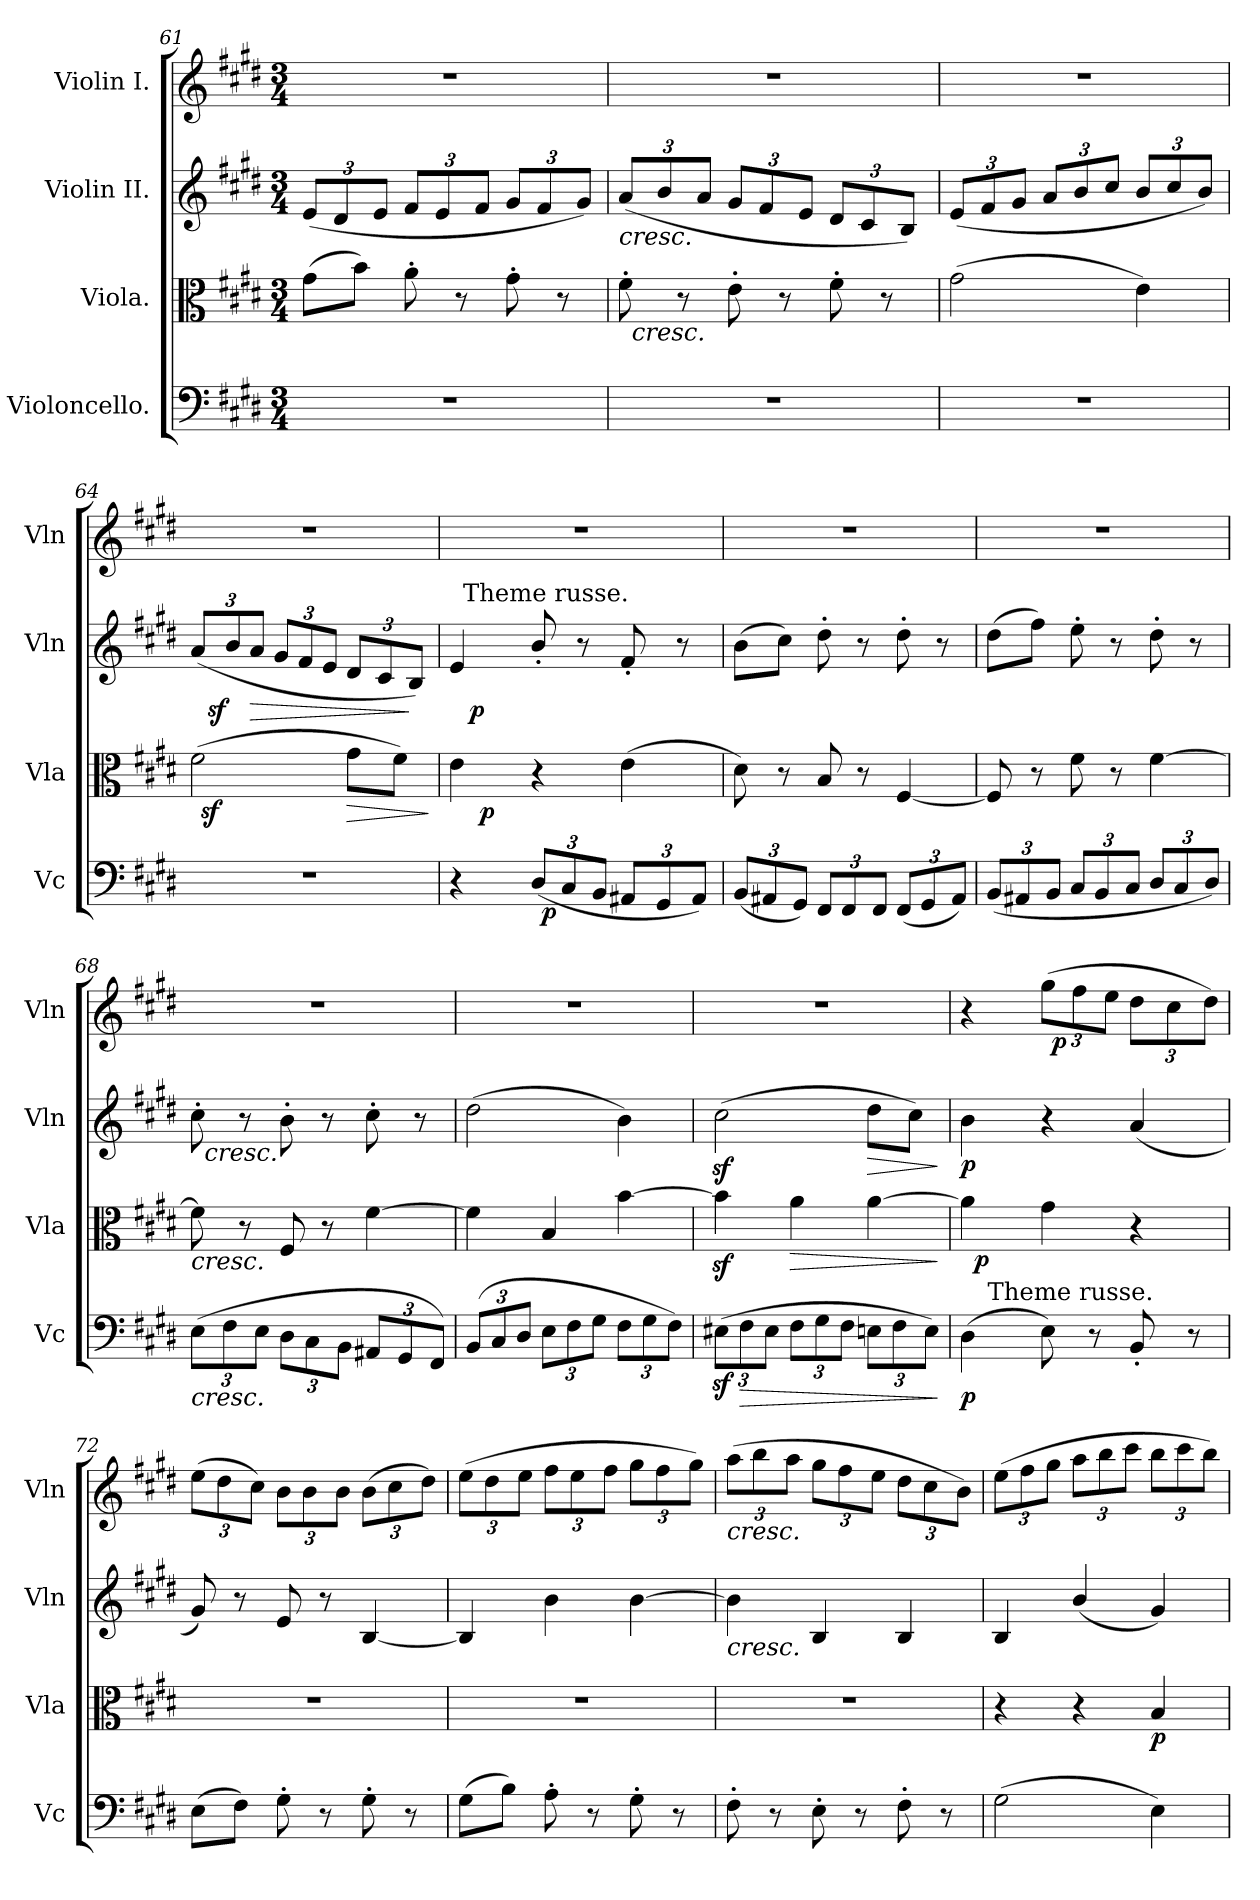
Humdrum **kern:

**kern	**dynam	**kern	**dynam	**kern	**dynam	**kern	**dynam
*part4	*part4	*part3	*part3	*part2	*part2	*part1	*part1
*staff4	*staff4	*staff3	*staff3	*staff2	*staff2	*staff1	*staff1
*I"Violoncello.	*	*I"Viola.	*	*I"Violin II.	*	*I"Violin I.	*
*I'Vc	*	*I'Vla	*	*I'Vln	*	*I'Vln	*
*clefF4	*	*clefC3	*	*clefG2	*	*clefG2	*
*k[f#c#g#d#]	*	*k[f#c#g#d#]	*	*k[f#c#g#d#]	*	*k[f#c#g#d#]	*
*E:	*	*E:	*	*E:	*	*E:	*
*M3/4	*	*M3/4	*	*M3/4	*	*M3/4	*
=61	=61	=61	=61	=61	=61	=61	=61
2.r	.	(>8g#\L	.	(<12e/L	.	2.r	.
.	.	.	.	12d#/	.	.	.
.	.	8b\J)	.	.	.	.	.
.	.	.	.	12e/J	.	.	.
.	.	8a'>\	.	12f#/L	.	.	.
.	.	.	.	12e/	.	.	.
.	.	8r	.	.	.	.	.
.	.	.	.	12f#/J	.	.	.
.	.	8g#'>\	.	12g#/L	.	.	.
.	.	.	.	12f#/	.	.	.
.	.	8r	.	.	.	.	.
.	.	.	.	12g#/J)	.	.	.
=62	=62	=62	=62	=62	=62	=62	=62
!	!	!	!	!LO:TX:b:i:t=cresc.	!	!	!
*	*	*^	*	*	*	*	*
2.r	.	8f#'>\	48ryy	.	(<12a/L	.	2.r	.
!	!	!	!LO:TX:b:i:t=cresc.	!	!	!	!	!
.	.	.	3%2ryy	.	.	.	.	.
.	.	.	.	.	12b/	.	.	.
.	.	8r	.	.	.	.	.	.
.	.	.	.	.	12a/J	.	.	.
.	.	8e'>\	.	.	12g#/L	.	.	.
.	.	.	.	.	12f#/	.	.	.
.	.	8r	.	.	.	.	.	.
.	.	.	.	.	12e/J	.	.	.
.	.	8f#'>\	.	.	12d#/L	.	.	.
.	.	.	.	.	12c#/	.	.	.
.	.	8r	.	.	.	.	.	.
.	.	.	.	.	12B/J)	.	.	.
.	.	.	24.ryy	.	.	.	.	.
*	*	*v	*v	*	*	*	*	*
=63	=63	=63	=63	=63	=63	=63	=63
2.r	.	(>2g#\	.	(>12e/L	.	2.r	.
.	.	.	.	12f#/	.	.	.
.	.	.	.	12g#/J	.	.	.
.	.	.	.	12a/L	.	.	.
.	.	.	.	12b/	.	.	.
.	.	.	.	12cc#/J	.	.	.
.	.	4e\)	.	12b/L	.	.	.
.	.	.	.	12cc#/	.	.	.
.	.	.	.	12b/J)	.	.	.
=64	=64	=64	=64	=64	=64	=64	=64
*	*	*^	*	*^	*	*	*
2.r	.	(>2f#\	48ryy	.	(<12a/L	32ryy	.	2.r	.
!	!	!	!	!LO:DY:b	!	!	!	!	!
.	.	.	3%2ryy	sf	.	.	.	.	.
!	!	!	!	!	!	!	!LO:DY:b	!	!
.	.	.	.	.	.	2ryy	sf	.	.
.	.	.	.	.	12b/	.	.	.	.
!	!	!	!	!	!	!	!LO:HP:b	!	!
.	.	.	.	.	12a/J	.	>	.	.
.	.	.	.	.	12g#/L	.	.	.	.
.	.	.	.	.	12f#/	.	.	.	.
.	.	.	.	.	12e/J	.	.	.	.
!	!	!	!	!LO:HP:b	!	!	!	!	!
.	.	8g#\L	.	>	12d#/L	.	.	.	.
.	.	.	.	.	.	8..ryy	.	.	.
.	.	.	.	.	12c#/	.	.	.	.
.	.	8f#\J)	.	.	.	.	.	.	.
.	.	.	.	.	12B/J)	.	]	.	.
.	.	.	24.ryy	.	.	.	.	.	.
.	.	.	.	]	.	.	.	.	.
=65	=65	=65	=65	=65	=65	=65	=65	=65	=65
*^	*	*	*	*	*	*^	*	*	*
4r	6ryy	.	4e\	16ryy	.	4e/	24ryy	32ryy	.	2.r	.
!	!	!	!	!	!	!	!	!LO:TX:a:t=Theme russe.	!	!	!
.	.	.	.	.	.	.	.	2ryy	.	.	.
!	!	!	!	!	!	!	!	!	!LO:DY:b	!	!
.	.	.	.	.	.	.	3%2ryy	.	p	.	.
!	!	!	!	!	!LO:DY:b	!	!	!	!	!	!
.	.	.	.	2ryy	p	.	.	.	.	.	.
.	12ryy	.	.	.	.	.	.	.	.	.	.
(<12D#/L	48ryy	.	4r	.	.	8b'>/	.	.	.	.	.
!	!	!LO:DY:b	!	!	!	!	!	!	!	!	!
.	3ryy	p	.	.	.	.	.	.	.	.	.
12C#/	.	.	.	.	.	.	.	.	.	.	.
.	.	.	.	.	.	8r	.	.	.	.	.
12BB/J	.	.	.	.	.	.	.	.	.	.	.
12AA#X/L	.	.	(>4e\	.	.	8f#'</	.	.	.	.	.
.	.	.	.	.	.	.	.	8..ryy	.	.	.
.	.	.	.	8.ryy	.	.	.	.	.	.	.
12GG#/	.	.	.	.	.	.	.	.	.	.	.
.	12..ryy	.	.	.	.	.	.	.	.	.	.
.	.	.	.	.	.	8r	.	.	.	.	.
12AA#/J)	.	.	.	.	.	.	.	.	.	.	.
.	.	.	.	.	.	.	24ryy	.	.	.	.
*v	*v	*	*	*	*	*v	*v	*v	*	*	*
*	*	*v	*v	*	*	*	*	*
!!LO:PB:g=z
=66	=66	=66	=66	=66	=66	=66	=66
(<12BB/L	.	8d#\)	.	(>8b\L	.	2.r	.
12AA#X/	.	.	.	.	.	.	.
.	.	8r	.	8cc#\J)	.	.	.
12GG#/J)	.	.	.	.	.	.	.
12FF#/L	.	8B/	.	8dd#'>\	.	.	.
12FF#/	.	.	.	.	.	.	.
.	.	8r	.	8r	.	.	.
12FF#/J	.	.	.	.	.	.	.
(<12FF#/L	.	[4F#/	.	8dd#'>\	.	.	.
12GG#/	.	.	.	.	.	.	.
.	.	.	.	8r	.	.	.
12AA#/J)	.	.	.	.	.	.	.
=67	=67	=67	=67	=67	=67	=67	=67
(<12BB/L	.	8F#/]	.	(>8dd#\L	.	2.r	.
12AA#X/	.	.	.	.	.	.	.
.	.	8r	.	8ff#\J)	.	.	.
12BB/J	.	.	.	.	.	.	.
12C#/L	.	8f#\	.	8ee'>\	.	.	.
12BB/	.	.	.	.	.	.	.
.	.	8r	.	8r	.	.	.
12C#/J	.	.	.	.	.	.	.
12D#/L	.	[4f#\	.	8dd#'>\	.	.	.
12C#/	.	.	.	.	.	.	.
.	.	.	.	8r	.	.	.
12D#/J)	.	.	.	.	.	.	.
=68	=68	=68	=68	=68	=68	=68	=68
!	!	!LO:TX:b:i:t=cresc.	!	!	!	!	!
!LO:TX:b:i:t=cresc.	!	!	!	!	!	!	!
*	*	*	*	*^	*	*	*
(>12E\L	.	8f#\]	.	8cc#'>\	32ryy	.	2.r	.
!	!	!	!	!	!LO:TX:b:i:t=cresc.	!	!	!
.	.	.	.	.	2ryy	.	.	.
12F#\	.	.	.	.	.	.	.	.
.	.	8r	.	8r	.	.	.	.
12E\J	.	.	.	.	.	.	.	.
12D#\L	.	8F#/	.	8b'>\	.	.	.	.
12C#\	.	.	.	.	.	.	.	.
.	.	8r	.	8r	.	.	.	.
12BB\J	.	.	.	.	.	.	.	.
12AA#X/L	.	[4f#\	.	8cc#'>\	.	.	.	.
.	.	.	.	.	8..ryy	.	.	.
12GG#/	.	.	.	.	.	.	.	.
.	.	.	.	8r	.	.	.	.
12FF#/J)	.	.	.	.	.	.	.	.
*	*	*	*	*v	*v	*	*	*
=69	=69	=69	=69	=69	=69	=69	=69
(>12BB/L	.	4f#\]	.	(>2dd#\	.	2.r	.
12C#/	.	.	.	.	.	.	.
12D#/J	.	.	.	.	.	.	.
12E\L	.	4B/	.	.	.	.	.
12F#\	.	.	.	.	.	.	.
12G#\J	.	.	.	.	.	.	.
12F#\L	.	[4b\	.	4b\)	.	.	.
12G#\	.	.	.	.	.	.	.
12F#\J)	.	.	.	.	.	.	.
=70	=70	=70	=70	=70	=70	=70	=70
(>12E#Xz<\L	.	4bz<\]	.	(>2cc#z<\	.	2.r	.
!	!LO:HP:b	!	!	!	!	!	!
12F#\	>	.	.	.	.	.	.
12E#\J	.	.	.	.	.	.	.
!	!	!	!LO:HP:b	!	!	!	!
12F#\L	.	4a\	>	.	.	.	.
12G#\	.	.	.	.	.	.	.
12F#\J	.	.	.	.	.	.	.
!	!	!	!	!	!LO:HP:b	!	!
12En\L	.	[4a\	.	8dd#\L	>	.	.
12F#\	.	.	.	.	.	.	.
.	.	.	.	8cc#\J)	.	.	.
12E\J)	.	.	.	.	.	.	.
.	]	.	]	.	]	.	.
=71	=71	=71	=71	=71	=71	=71	=71
!	!LO:DY:b	!	!	!	!LO:DY:b	!	!
*^	*	*^	*	*	*	*^	*
(>4D#\	16ryy	p	4a\]	32ryy	.	4b\	p	4r	6ryy	.
!	!	!	!	!	!LO:DY:b	!	!	!	!	!
.	.	.	.	2ryy	p	.	.	.	.	.
!	!LO:TX:a:t=Theme russe.	!	!	!	!	!	!	!	!	!
.	2ryy	.	.	.	.	.	.	.	.	.
.	.	.	.	.	.	.	.	.	12ryy	.
8E\)	.	.	4g#\	.	.	4r	.	(>12gg#\L	48ryy	.
!	!	!	!	!	!	!	!	!	!	!LO:DY:b
.	.	.	.	.	.	.	.	.	3ryy	p
.	.	.	.	.	.	.	.	12ff#\	.	.
8r	.	.	.	.	.	.	.	.	.	.
.	.	.	.	.	.	.	.	12ee\J	.	.
8BB'</	.	.	4r	.	.	(<4a/	.	12dd#\L	.	.
.	.	.	.	8..ryy	.	.	.	.	.	.
.	8.ryy	.	.	.	.	.	.	.	.	.
.	.	.	.	.	.	.	.	12cc#\	.	.
.	.	.	.	.	.	.	.	.	12..ryy	.
8r	.	.	.	.	.	.	.	.	.	.
.	.	.	.	.	.	.	.	12dd#\J)	.	.
*v	*v	*	*	*	*	*	*	*v	*v	*
*	*	*v	*v	*	*	*	*	*
!!LO:LB:g=z
=72	=72	=72	=72	=72	=72	=72	=72
(>8E\L	.	2.r	.	8g#/)	.	(>12ee\L	.
.	.	.	.	.	.	12dd#\	.
8F#\J)	.	.	.	8r	.	.	.
.	.	.	.	.	.	12cc#\J)	.
8G#'>\	.	.	.	8e/	.	12b\L	.
.	.	.	.	.	.	12b\	.
8r	.	.	.	8r	.	.	.
.	.	.	.	.	.	12b\J	.
8G#'>\	.	.	.	[4B/	.	(>12b\L	.
.	.	.	.	.	.	12cc#\	.
8r	.	.	.	.	.	.	.
.	.	.	.	.	.	12dd#\J)	.
=73	=73	=73	=73	=73	=73	=73	=73
(>8G#\L	.	2.r	.	4B/]	.	(>12ee\L	.
.	.	.	.	.	.	12dd#\	.
8B\J)	.	.	.	.	.	.	.
.	.	.	.	.	.	12ee\J	.
8A'>\	.	.	.	4b\	.	12ff#\L	.
.	.	.	.	.	.	12ee\	.
8r	.	.	.	.	.	.	.
.	.	.	.	.	.	12ff#\J	.
8G#'>\	.	.	.	[4b\	.	12gg#\L	.
.	.	.	.	.	.	12ff#\	.
8r	.	.	.	.	.	.	.
.	.	.	.	.	.	12gg#\J)	.
=74	=74	=74	=74	=74	=74	=74	=74
!	!	!	!	!	!	!LO:TX:b:i:t=cresc.	!
!	!	!	!	!LO:TX:b:i:t=cresc.	!	!	!
8F#'>\	.	2.r	.	4b\]	.	(>12aa\L	.
.	.	.	.	.	.	12bb\	.
8r	.	.	.	.	.	.	.
.	.	.	.	.	.	12aa\J	.
8E'>\	.	.	.	4B/	.	12gg#\L	.
.	.	.	.	.	.	12ff#\	.
8r	.	.	.	.	.	.	.
.	.	.	.	.	.	12ee\J	.
8F#'>\	.	.	.	4B/	.	12dd#\L	.
.	.	.	.	.	.	12cc#\	.
8r	.	.	.	.	.	.	.
.	.	.	.	.	.	12b\J)	.
=75	=75	=75	=75	=75	=75	=75	=75
(>2G#\	.	4r	.	4B/	.	(>12ee\L	.
.	.	.	.	.	.	12ff#\	.
.	.	.	.	.	.	12gg#\J	.
.	.	4r	.	(<4b/	.	12aa\L	.
.	.	.	.	.	.	12bb\	.
.	.	.	.	.	.	12ccc#\J	.
!	!	!	!LO:DY:b	!	!	!	!
4E\)	.	4B/	p	4g#/)	.	12bb\L	.
.	.	.	.	.	.	12ccc#\	.
.	.	.	.	.	.	12bb\J)	.
=	=	=	=	=	=	=	=
*-	*-	*-	*-	*-	*-	*-	*-
